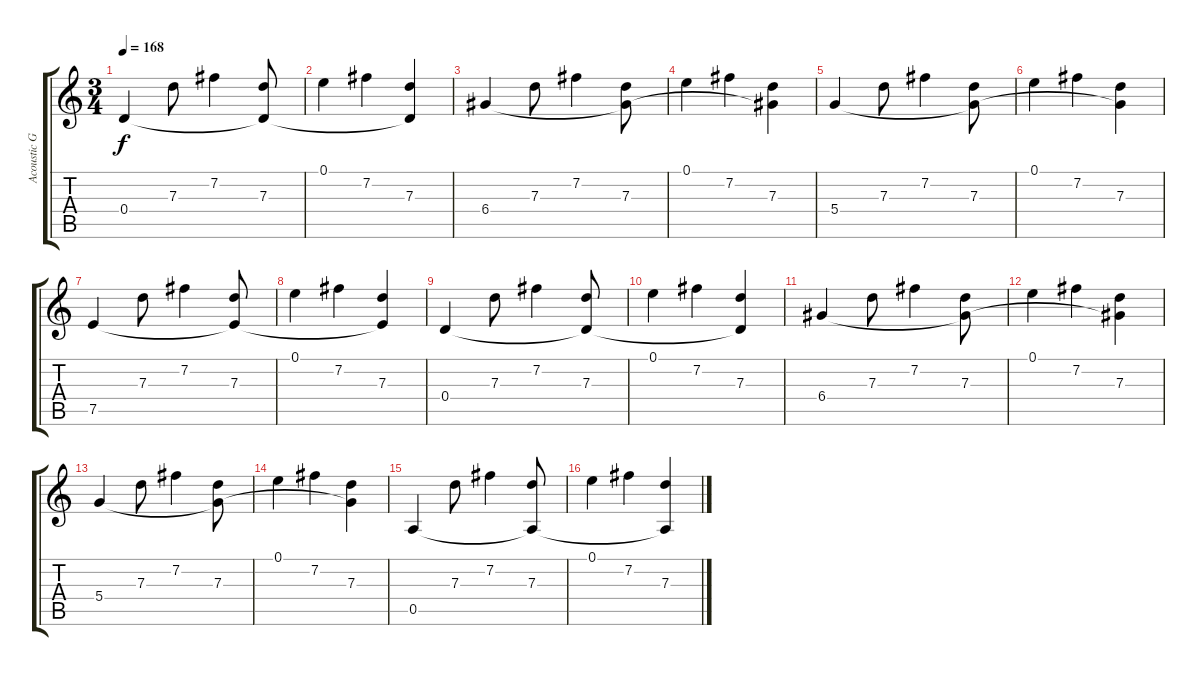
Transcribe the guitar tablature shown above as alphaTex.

\track ("Acoustic Guitar for Interlude" "Acoustic G") {instrument acousticguitarsteel}
\staff {score tabs}
\tuning (E4 B3 G3 D3 A2 E2) {hide}
\ts (3 4)
\tempo 168
\clef g2
\ks c
0.4.4{dy f} 7.3.8 7.2.4 (7.3 0.4{t}).8 |
0.1.4 7.2.4 (7.3 0.4{t}).4 |
6.4.4 7.3.8 7.2.4 (7.3 6.4{t}).8 |
0.1.4 7.2.4 (7.3 6.4{t}).4 |
5.4.4 7.3.8 7.2.4 (7.3 5.4{t}).8 |
0.1.4 7.2.4 (7.3 5.4{t}).4 |
7.5.4 7.3.8 7.2.4 (7.3 7.5{t}).8 |
0.1.4 7.2.4 (7.3 7.5{t}).4 |
0.4.4 7.3.8 7.2.4 (7.3 0.4{t}).8 |
0.1.4 7.2.4 (7.3 0.4{t}).4 |
6.4.4 7.3.8 7.2.4 (7.3 6.4{t}).8 |
0.1.4 7.2.4 (7.3 6.4{t}).4 |
5.4.4 7.3.8 7.2.4 (7.3 5.4{t}).8 |
0.1.4 7.2.4 (7.3 5.4{t}).4 |
0.5.4 7.3.8 7.2.4 (7.3 0.5{t}).8 |
0.1.4 7.2.4 (7.3 0.5{t}).4
